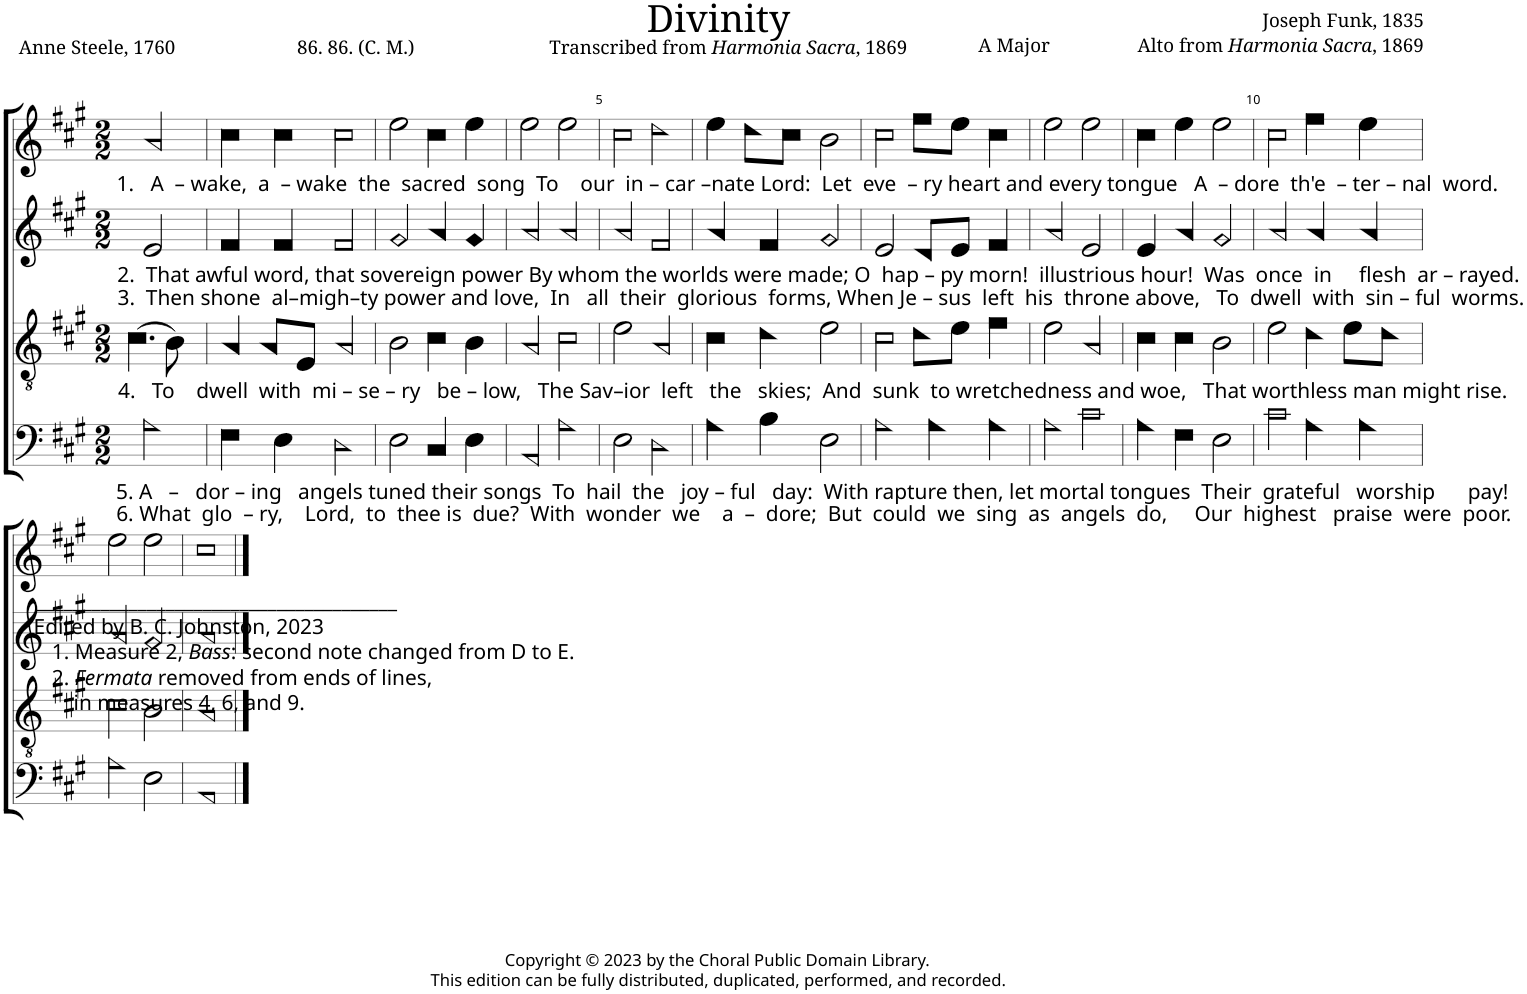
**kern	**kern	**kern	**kern
*part4	*part3	*part2	*part1
*staff4	*staff3	*staff2	*staff1
*I"Bass	*I"Tenor	*I"Voice	*I"Voice
*clefF4	*clefGv2	*clefG2	*clefG2
*k[f#c#g#]	*k[f#c#g#]	*k[f#c#g#]	*k[f#c#g#]
*M2/2	*M2/2	*M2/2	*M2/2
=1	=1	=1	=1
!	!	!	!LO:TX:b:t=1.   A  – wake,  a  – wake  the  sacred  song  To    our  in – car –nate Lord&colon;  Let  eve  – ry heart and every tongue   A  – dore  th'e  – ter – nal  word.
!	!	!LO:TX:b:t=2.  That awful word, that sovereign power By whom the worlds were made; O  hap – py morn!  illustrious hour!  Was  once  in     flesh  ar – rayed.	!
!	!	!LO:TX:b:t=3.  Then shone  al–migh–ty power and love,  In   all  their  glorious  forms, When Je – sus  left  his  throne above,   To  dwell  with  sin – ful  worms.	!
!	!LO:TX:b:t=4.   To    dwell  with  mi – se – ry   be – low,   The Sav–ior  left   the   skies;  And  sunk  to wretchedness and woe,   That worthless man might rise.	!	!
!LO:TX:b:t=5. A   –   dor – ing   angels tuned their songs  To  hail  the   joy – ful   day&colon;  With rapture then, let mortal tongues  Their  grateful   worship      pay!	!	!	!
!LO:TX:b:t=6. What  glo  – ry,    Lord,  to  thee is  due?  With  wonder  we    a  –  dore;  But  could  we  sing  as  angels  do,     Our  highest   praise  were  poor.	!	!	!
!LO:TX:b:t=_______________________________________	!	!	!
!LO:TX:b:t=Edited by B. C. Johnston, 2023	!	!	!
!LO:TX:b:t=1. Measure 2,	!	!	!
!LO:TX:b:i:t=Bass	!	!	!
!LO:TX:b:t=&colon; second note changed from D to E.	!	!	!
!LO:TX:b:t=2.	!	!	!
!LO:TX:b:i:t=Fermata	!	!	!
!LO:TX:b:t=removed from ends of lines,	!	!	!
!LO:TX:b:t=in measures 4, 6, and 9.	!	!	!
2A!\	(4.c#!\	2e!/	2a!/
.	8B!\)	.	.
=2	=2	=2	=2
4F#!\	4A!/	4f#!/	4cc#!\
4E!\	8A!/L	4f#!/	4cc#!\
.	8E!/J	.	.
2D!\	2A!/	2f#!/	2cc#!\
=3	=3	=3	=3
2E!\	2B!\	2g#!/	2ee!\
4C#!/	4c#!\	4a!/	4cc#!\
4E!\	4B!\	4g#!/	4ee!\
=4	=4	=4	=4
2AA!/	2A!/	2a!/	2ee!\
2A!\	2c#!\	2a!/	2ee!\
=5	=5	=5	=5
2E!\	2e!\	2a!/	2cc#!\
2D!\	2A!/	2f#!/	2dd!\
=6	=6	=6	=6
4A!\	4c#!\	4a!/	4ee!\
4B!\	4d!\	4f#!/	8dd!\L
.	.	.	8cc#!\J
2E!\	2e!\	2g#!/	2b!\
=7	=7	=7	=7
2A!\	2c#!\	2e!/	2cc#!\
4A!\	8d!\L	8d!/L	8ff#!\L
.	8e!\J	8e!/J	8ee!\J
4A!\	4f#!\	4f#!/	4cc#!\
=8	=8	=8	=8
2A!\	2e!\	2a!/	2ee!\
2c#!\	2A!/	2e!/	2ee!\
=9	=9	=9	=9
4A!\	4c#!\	4e!/	4cc#!\
4F#!\	4c#!\	4a!/	4ee!\
2E!\	2B!\	2g#!/	2ee!\
=10	=10	=10	=10
2c#!\	2e!\	2a!/	2cc#!\
4A!\	4d!\	4a!/	4ff#!\
4A!\	8e!\L	4a!/	4ee!\
.	8d!\J	.	.
!!LO:LB:g=z
=11	=11	=11	=11
2A!\	2c#!\	2a!/	2ee!\
2E!\	2B!\	2g#!/	2ee!\
=12	=12	=12	=12
1AA!	1A!	1a!	1cc#!
==	==	==	==
*-	*-	*-	*-
